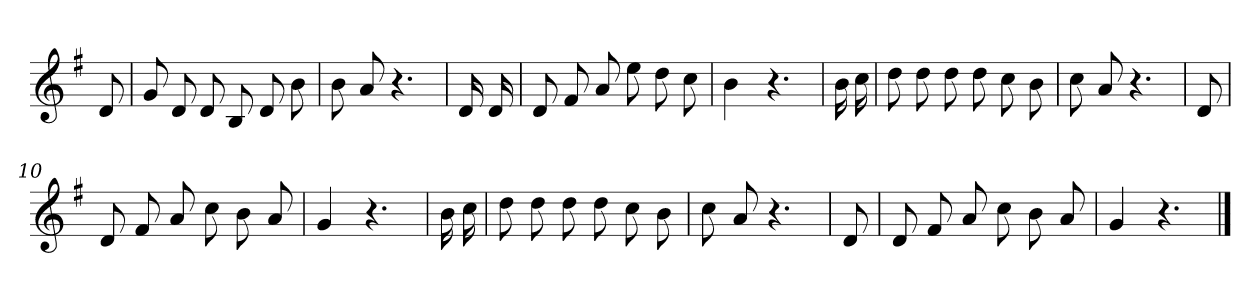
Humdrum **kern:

**kern
*part1
*staff1
*clefG2
*k[f#]
*G:
=
8d
=1
8g
8d
8d
8B
8d
8b
=2
8b
8a
4.r
=3
16d
16d
=4
8d
8f#
8a
8ee
8dd
8cc
=5
4b
4.r
=6
16b
16cc
=7
8dd
8dd
8dd
8dd
8cc
8b
=8
8cc
8a
4.r
=9
8d
=10
8d
8f#
8a
8cc
8b
8a
=11
4g
4.r
=12
16b
16cc
=13
8dd
8dd
8dd
8dd
8cc
8b
=14
8cc
8a
4.r
=15
8d
=16
8d
8f#
8a
8cc
8b
8a
=17
4g
4.r
==
*-
